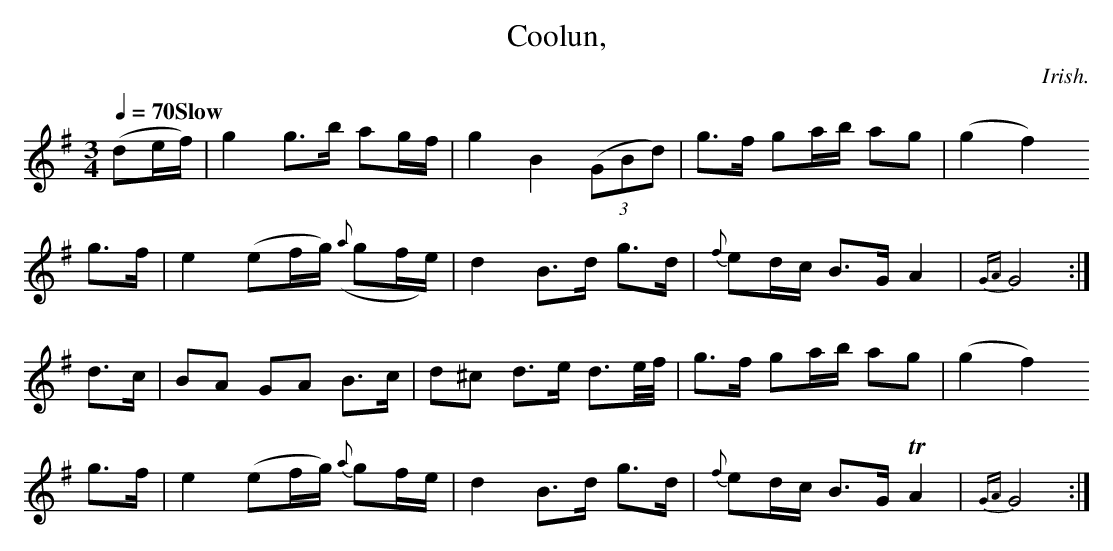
X:1
T:Coolun,
C:Irish.
M:3/4
L:1/8
Q:1/4=70 "Slow"
K:G
(de/f/)|g2  g>b        ag/f/ |g2  B2 (3(GBd)     |   g>f   ga/b/ ag     |(g2f2)
 g>f   |e2 (ef/g/) ({a}gf/e/)|d2  B>d   g>d      |{f}ed/c/ B>G  A2|{GA} G4 :|
 d>c   |BA  GA         B>c   |d^c d>e   d3/e//f//|   g>f   ga/b/ ag     |(g2f2)
 g>f   |e2 (ef/g/) {a} gf/e/ |d2  B>d   g>d      |{f}ed/c/ B>G TA2|{GA} G4 :|
